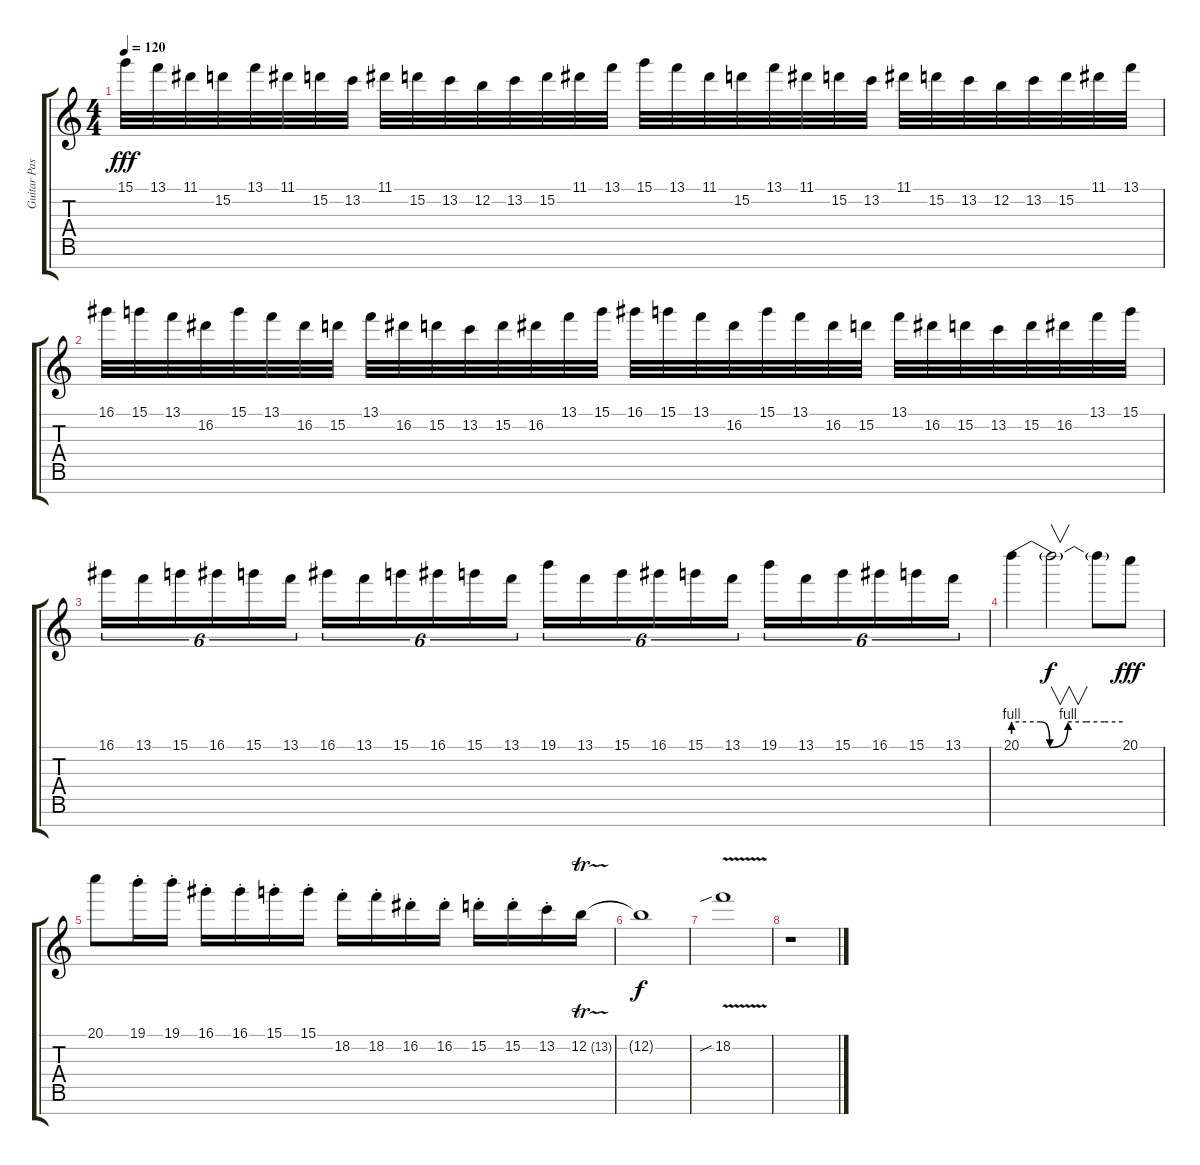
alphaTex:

\track ("Guitar Passamani" "Guitar Pas") {instrument distortionguitar}
\staff {score tabs}
\tuning (E4 B3 G3 D3 A2 E2 B1) {hide}
\ts (4 4)
\tempo 120
\clef g2
\ks c
15.1.32{dy fff} 13.1.32 11.1.32 15.2.32 13.1.32 11.1.32 15.2.32 13.2.32 11.1.32 15.2.32 13.2.32 12.2.32 13.2.32 15.2.32 11.1.32 13.1.32 15.1.32 13.1.32 11.1.32 15.2.32 13.1.32 11.1.32 15.2.32 13.2.32 11.1.32 15.2.32 13.2.32 12.2.32 13.2.32 15.2.32 11.1.32 13.1.32 |
16.1.32 15.1.32 13.1.32 16.2.32 15.1.32 13.1.32 16.2.32 15.2.32 13.1.32 16.2.32 15.2.32 13.2.32 15.2.32 16.2.32 13.1.32 15.1.32 16.1.32 15.1.32 13.1.32 16.2.32 15.1.32 13.1.32 16.2.32 15.2.32 13.1.32 16.2.32 15.2.32 13.2.32 15.2.32 16.2.32 13.1.32 15.1.32 |
16.1.16{tu (6 4)} 13.1.16{tu (6 4)} 15.1.16{tu (6 4)} 16.1.16{tu (6 4)} 15.1.16{tu (6 4)} 13.1.16{tu (6 4)} 16.1.16{tu (6 4)} 13.1.16{tu (6 4)} 15.1.16{tu (6 4)} 16.1.16{tu (6 4)} 15.1.16{tu (6 4)} 13.1.16{tu (6 4)} 19.1.16{tu (6 4)} 13.1.16{tu (6 4)} 15.1.16{tu (6 4)} 16.1.16{tu (6 4)} 15.1.16{tu (6 4)} 13.1.16{tu (6 4)} 19.1.16{tu (6 4)} 13.1.16{tu (6 4)} 15.1.16{tu (6 4)} 16.1.16{tu (6 4)} 15.1.16{tu (6 4)} 13.1.16{tu (6 4)} |
20.1{be (custom 0 4 15 4 20 0 30 4 40 4 50 4 60 4)}.4 20.1{t}.2{v dy f} 20.1{t}.8 20.1.8{dy fff} |
20.1.8 19.1{st}.16 19.1{st}.16 16.1{st}.16 16.1{st}.16 15.1{st}.16 15.1{st}.16 18.2{st}.16 18.2{st}.16 16.2{st}.16 16.2{st}.16 15.2{st}.16 15.2{st}.16 13.2{st}.16 12.2{tr (13 32)}.16 |
12.2{t}.1{dy f} |
18.2{v sib}.1 |
r.1
